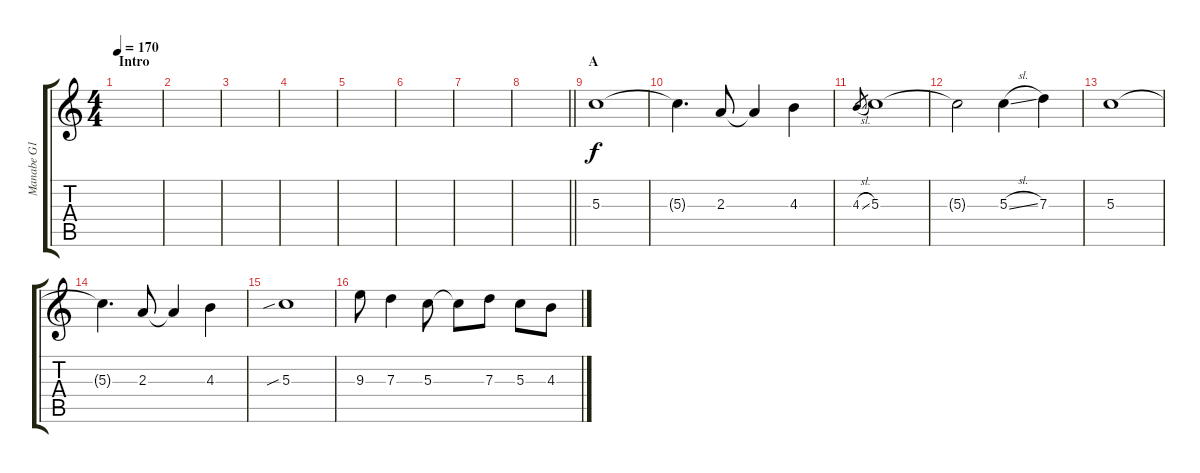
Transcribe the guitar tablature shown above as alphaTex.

\track ("Manabe G1" "Manabe G1") {instrument distortionguitar}
\staff {score tabs}
\tuning (E4 B3 G3 D3 A2 E2) {hide}
\ts (4 4)
\section ("" "Intro")
\tempo 170
\clef g2
\ks c
|
|
|
|
|
|
|
\barLineRight lightlight
|
\section ("" "A")
5.3.1 |
5.3{t}.4{d} 2.3.8 2.3{t}.4 4.3.4 |
4.3{sl}.8{gr} 5.3.1 |
5.3{t}.2 5.3{sl}.4 7.3.4 |
5.3.1 |
5.3{t}.4{d} 2.3.8 2.3{t}.4 4.3.4 |
5.3{sib}.1 |
9.3.8 7.3.4 5.3.8 5.3{t}.8 7.3.8 5.3.8 4.3.8
